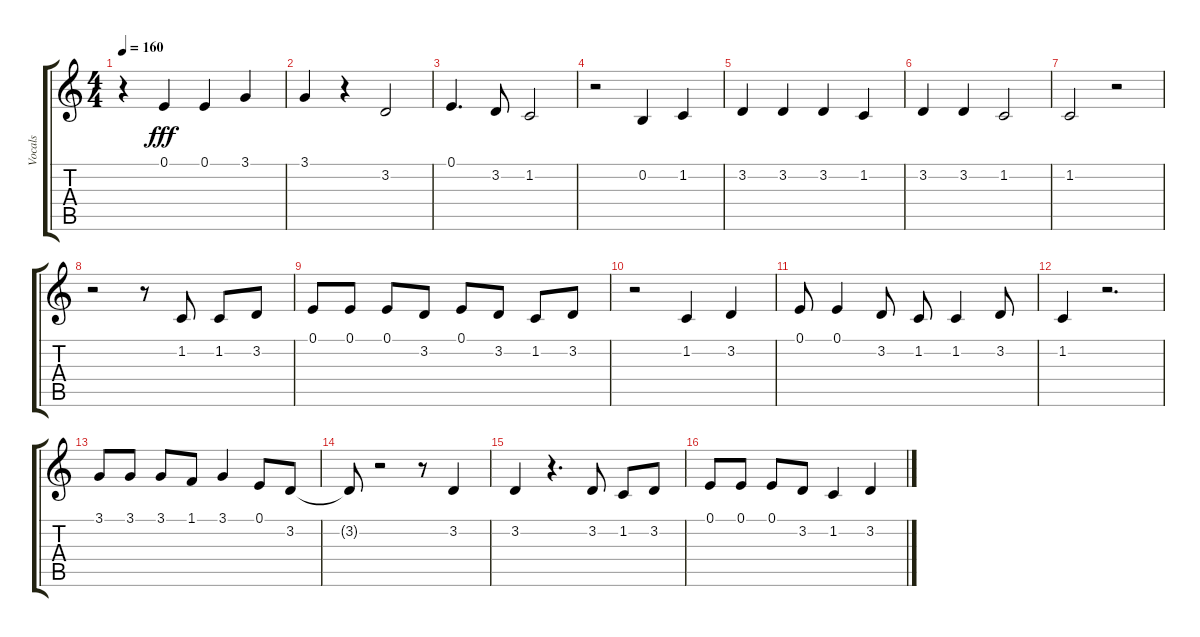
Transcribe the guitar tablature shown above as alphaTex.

\track ("Vocals" "Vocals") {instrument oboe}
\staff {score tabs}
\tuning (E4 B3 G3 D3 A2 E2) {hide}
\ts (4 4)
\tempo 160
\clef g2
\ks c
r.4{dy fff} 0.1.4 0.1.4 3.1.4 |
3.1.4 r.4 3.2.2 |
0.1.4{d} 3.2.8 1.2.2 |
r.2 0.2.4 1.2.4 |
3.2.4 3.2.4 3.2.4 1.2.4 |
3.2.4 3.2.4 1.2.2 |
1.2.2 r.2 |
r.2 r.8 1.2.8 1.2.8 3.2.8 |
0.1.8 0.1.8 0.1.8 3.2.8 0.1.8 3.2.8 1.2.8 3.2.8 |
r.2 1.2.4 3.2.4 |
0.1.8 0.1.4 3.2.8 1.2.8 1.2.4 3.2.8 |
1.2.4 r.2{d} |
3.1.8 3.1.8 3.1.8 1.1.8 3.1.4 0.1.8 3.2.8 |
3.2{t}.8 r.2 r.8 3.2.4 |
3.2.4 r.4{d} 3.2.8 1.2.8 3.2.8 |
0.1.8 0.1.8 0.1.8 3.2.8 1.2.4 3.2.4
